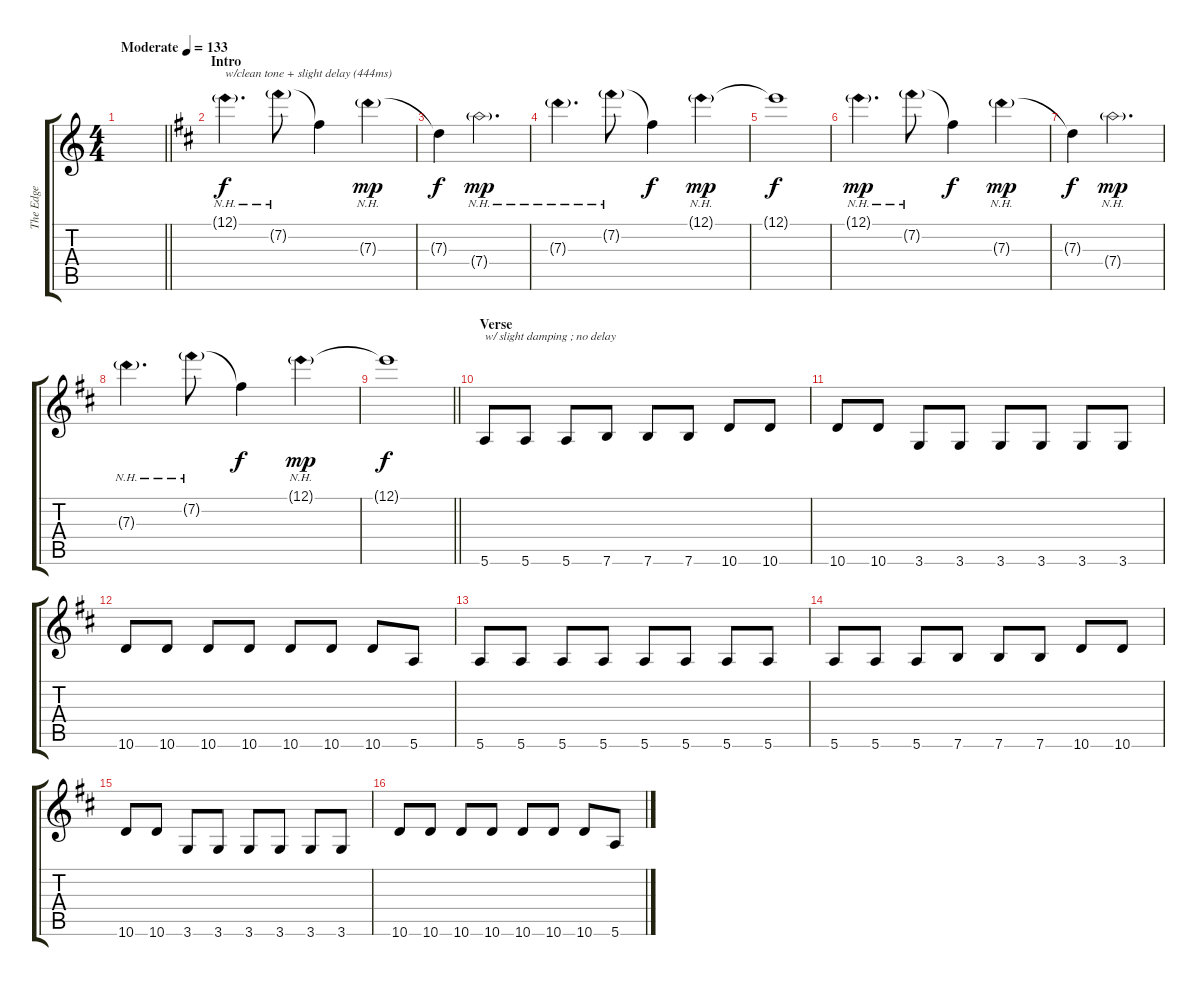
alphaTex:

\track ("The Edge" "The Edge") {instrument electricguitarjazz}
\staff {score tabs}
\tuning (E4 B3 G3 D3 A2 E2) {hide}
\ts (4 4)
\tempo (133 "Moderate")
\clef g2
\barLineRight lightlight
\ks c
|
\section ("" "Intro")
\ks d
12.1{nh g}.4{d txt "w/clean tone + slight delay (444ms)"} 7.2{nh g}.8 7.2{t}.4{dy f} 7.3{nh g}.4{dy mp} |
7.3{t}.4{dy f} 7.4{nh g}.2{d dy mp} |
7.3{nh g}.4{d} 7.2{nh g}.8 7.2{t}.4{dy f} 12.1{nh g}.4{dy mp} |
12.1{t}.1{dy f} |
12.1{nh g}.4{d dy mp} 7.2{nh g}.8 7.2{t}.4{dy f} 7.3{nh g}.4{dy mp} |
7.3{t}.4{dy f} 7.4{nh g}.2{d dy mp} |
7.3{nh g}.4{d} 7.2{nh g}.8 7.2{t}.4{dy f} 12.1{nh g}.4{dy mp} |
\barLineRight lightlight
12.1{t}.1{dy f} |
\section ("" "Verse")
5.6.8{txt "w/ slight damping ; no delay"} 5.6.8 5.6.8 7.6.8 7.6.8 7.6.8 10.6.8 10.6.8 |
10.6.8 10.6.8 3.6.8 3.6.8 3.6.8 3.6.8 3.6.8 3.6.8 |
10.6.8 10.6.8 10.6.8 10.6.8 10.6.8 10.6.8 10.6.8 5.6.8 |
5.6.8 5.6.8 5.6.8 5.6.8 5.6.8 5.6.8 5.6.8 5.6.8 |
5.6.8 5.6.8 5.6.8 7.6.8 7.6.8 7.6.8 10.6.8 10.6.8 |
10.6.8 10.6.8 3.6.8 3.6.8 3.6.8 3.6.8 3.6.8 3.6.8 |
10.6.8 10.6.8 10.6.8 10.6.8 10.6.8 10.6.8 10.6.8 5.6.8
